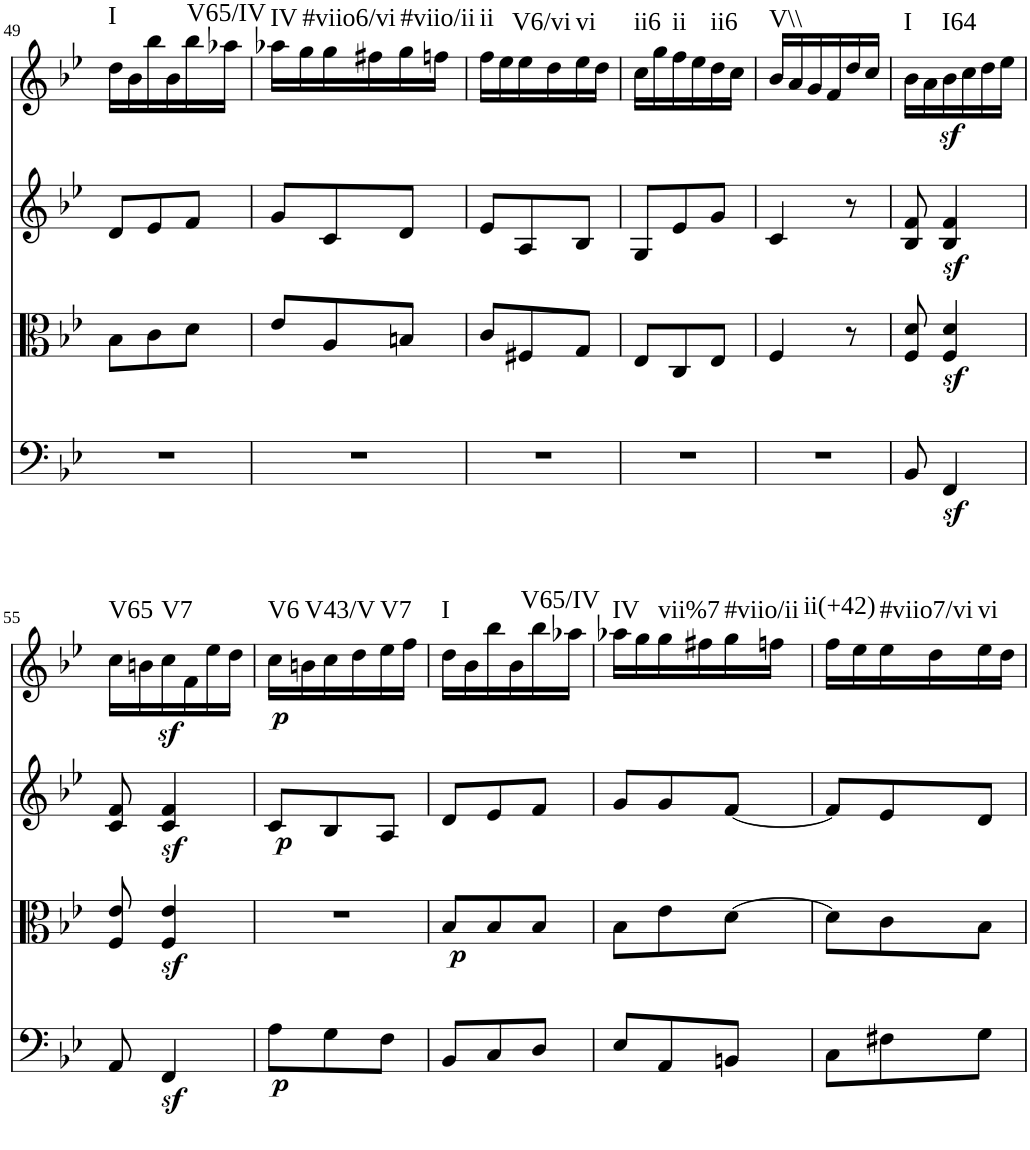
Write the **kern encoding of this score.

**kern	**dynam	**kern	**dynam	**kern	**dynam	**kern	**dynam	**harte
*part4	*part4	*part3	*part3	*part2	*part2	*part1	*part1	*part1
*staff4	*staff4	*staff3	*staff3	*staff2	*staff2	*staff1	*staff1	*
*I"Violoncello	*	*I"Viola	*	*I"Violin II	*	*I"Violin I	*	*
*I'Vc	*	*I'Vla	*	*I'Vln	*	*I'Vln	*	*
!!LO:PB:g=z
*clefF4	*	*clefC3	*	*clefG2	*	*clefG2	*	*
*k[b-e-]	*	*k[b-e-]	*	*k[b-e-]	*	*k[b-e-]	*	*
*M3/8	*	*M3/8	*	*M3/8	*	*M3/8	*	*
=49	=49	=49	=49	=49	=49	=49	=49	=49
!	!	!	!	!	!	!	!	!LO:H:kt=I
4.r	.	8B-\L	.	8d/L	.	16dd\LL	.	N
.	.	.	.	.	.	16b-\	.	.
.	.	8c\	.	8e-/	.	16bb-\	.	.
.	.	.	.	.	.	16b-\	.	.
!	!	!	!	!	!	!	!	!LO:H:kt=V65/IV
.	.	8d\J	.	8f/J	.	16bb-\	.	N
.	.	.	.	.	.	16aa-X\JJ	.	.
=50	=50	=50	=50	=50	=50	=50	=50	=50
!	!	!	!	!	!	!	!	!LO:H:kt=IV
4.r	.	8e-/L	.	8g/L	.	16aa-X\LL	.	N
.	.	.	.	.	.	16gg\	.	.
!	!	!	!	!	!	!	!	!LO:H:kt=#viio6/vi
.	.	8A/	.	8c/	.	16gg\	.	N
.	.	.	.	.	.	16ff#X\	.	.
!	!	!	!	!	!	!	!	!LO:H:kt=#viio/ii
.	.	8Bn/J	.	8d/J	.	16gg\	.	N
.	.	.	.	.	.	16ffn\JJ	.	.
=51	=51	=51	=51	=51	=51	=51	=51	=51
!	!	!	!	!	!	!	!	!LO:H:kt=ii
4.r	.	8c/L	.	8e-/L	.	16ff\LL	.	N
.	.	.	.	.	.	16ee-\	.	.
!	!	!	!	!	!	!	!	!LO:H:kt=V6/vi
.	.	8F#X/	.	8A/	.	16ee-\	.	N
.	.	.	.	.	.	16dd\	.	.
!	!	!	!	!	!	!	!	!LO:H:kt=vi
.	.	8G/J	.	8B-/J	.	16ee-\	.	N
.	.	.	.	.	.	16dd\JJ	.	.
=52	=52	=52	=52	=52	=52	=52	=52	=52
!	!	!	!	!	!	!	!	!LO:H:kt=ii6
4.r	.	8E-/L	.	8G/L	.	16cc\LL	.	N
.	.	.	.	.	.	16gg\	.	.
!	!	!	!	!	!	!	!	!LO:H:kt=ii
.	.	8C/	.	8e-/	.	16ff\	.	N
.	.	.	.	.	.	16ee-\	.	.
!	!	!	!	!	!	!	!	!LO:H:kt=ii6
.	.	8E-/J	.	8g/J	.	16dd\	.	N
.	.	.	.	.	.	16cc\JJ	.	.
=53	=53	=53	=53	=53	=53	=53	=53	=53
!	!	!	!	!	!	!	!	!LO:H:kt=V\\
4.r	.	4F/	.	4c/	.	16b-/LL	.	N
.	.	.	.	.	.	16a/	.	.
.	.	.	.	.	.	16g/	.	.
.	.	.	.	.	.	16f/	.	.
.	.	8r	.	8r	.	16dd/	.	.
.	.	.	.	.	.	16cc/JJ	.	.
=54	=54	=54	=54	=54	=54	=54	=54	=54
!	!	!	!	!	!	!	!	!LO:H:kt=I
8BB-/	.	8F/ 8d/	.	8B-/ 8f/	.	16b-\LL	.	N
.	.	.	.	.	.	16a\	.	.
!	!	!	!	!	!	!	!LO:DY:b	!LO:H:kt=I64
4FFz</	.	4F/z< 4d/z<	.	4B-/z< 4f/z<	.	16b-\	sf	N
.	.	.	.	.	.	16cc\	.	.
.	.	.	.	.	.	16dd\	.	.
.	.	.	.	.	.	16ee-\JJ	.	.
!!LO:LB:g=z
=55	=55	=55	=55	=55	=55	=55	=55	=55
!	!	!	!	!	!	!	!	!LO:H:kt=V65
8AA/	.	8F/ 8e-/	.	8c/ 8f/	.	16cc\LL	.	N
.	.	.	.	.	.	16bn\	.	.
!	!	!	!	!	!	!	!LO:DY:b	!LO:H:kt=V7
4FFz</	.	4F/z< 4e-/z<	.	4c/z< 4f/z<	.	16cc\	sf	N
.	.	.	.	.	.	16f\	.	.
.	.	.	.	.	.	16ee-\	.	.
.	.	.	.	.	.	16dd\JJ	.	.
=56	=56	=56	=56	=56	=56	=56	=56	=56
!	!LO:DY:b	!	!	!	!LO:DY:b	!	!LO:DY:b	!LO:H:kt=V6
8A\L	p	4.r	.	8c/L	p	16cc\LL	p	N
.	.	.	.	.	.	16bn\	.	.
!	!	!	!	!	!	!	!	!LO:H:kt=V43/V
8G\	.	.	.	8B-/	.	16cc\	.	N
.	.	.	.	.	.	16dd\	.	.
!	!	!	!	!	!	!	!	!LO:H:kt=V7
8F\J	.	.	.	8A/J	.	16ee-\	.	N
.	.	.	.	.	.	16ff\JJ	.	.
=57	=57	=57	=57	=57	=57	=57	=57	=57
!	!	!	!LO:DY:b	!	!	!	!	!LO:H:kt=I
8BB-/L	.	8B-/L	p	8d/L	.	16dd\LL	.	N
.	.	.	.	.	.	16b-\	.	.
8C/	.	8B-/	.	8e-/	.	16bb-\	.	.
.	.	.	.	.	.	16b-\	.	.
!	!	!	!	!	!	!	!	!LO:H:kt=V65/IV
8D/J	.	8B-/J	.	8f/J	.	16bb-\	.	N
.	.	.	.	.	.	16aa-X\JJ	.	.
=58	=58	=58	=58	=58	=58	=58	=58	=58
!	!	!	!	!	!	!	!	!LO:H:kt=IV
8E-/L	.	8B-\L	.	8g/L	.	16aa-X\LL	.	N
.	.	.	.	.	.	16gg\	.	.
!	!	!	!	!	!	!	!	!LO:H:kt=vii%7
8AA/	.	8e-\	.	8g/	.	16gg\	.	N
.	.	.	.	.	.	16ff#X\	.	.
!	!	!	!	!	!	!	!	!LO:H:kt=#viio/ii
8BBn/J	.	[8d\J	.	[8f/J	.	16gg\	.	N
.	.	.	.	.	.	16ffn\JJ	.	.
=59	=59	=59	=59	=59	=59	=59	=59	=59
!	!	!	!	!	!	!	!	!LO:H:kt=ii(+42)
8C\L	.	8d\L]	.	8f/L]	.	16ff\LL	.	N
.	.	.	.	.	.	16ee-\	.	.
!	!	!	!	!	!	!	!	!LO:H:kt=#viio7/vi
8F#X\	.	8c\	.	8e-/	.	16ee-\	.	N
.	.	.	.	.	.	16dd\	.	.
!	!	!	!	!	!	!	!	!LO:H:kt=vi
8G\J	.	8B-\J	.	8d/J	.	16ee-\	.	N
.	.	.	.	.	.	16dd\JJ	.	.
=	=	=	=	=	=	=	=	=
*-	*-	*-	*-	*-	*-	*-	*-	*-
